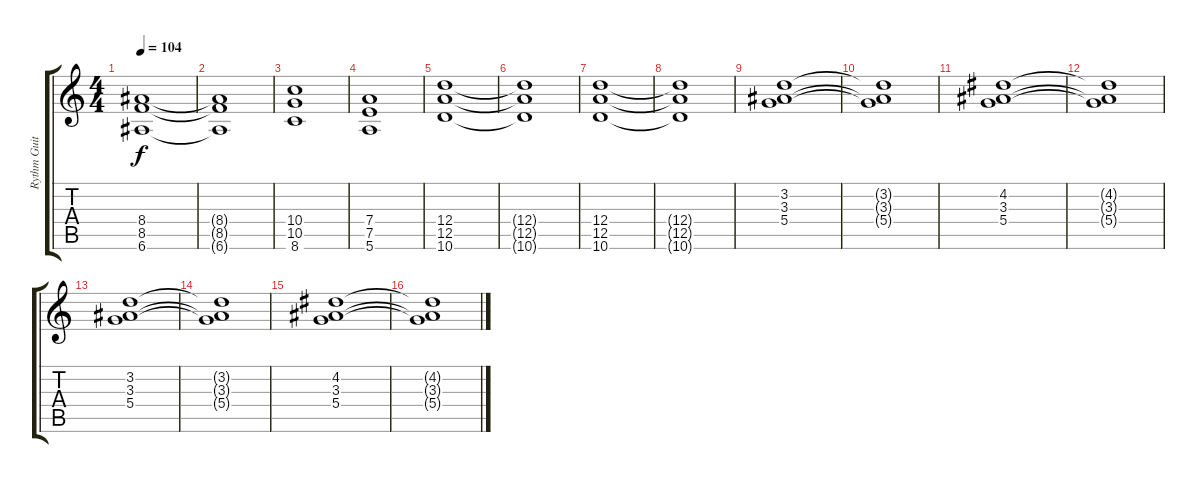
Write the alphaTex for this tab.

\track ("Rythm Guitar" "Rythm Guit") {instrument distortionguitar}
\staff {score tabs}
\tuning (E4 B3 G3 D3 A2 E2) {hide}
\ts (4 4)
\tempo 104
\clef g2
\ks c
(8.4 8.5 6.6).1{dy f instrument distortionguitar} |
(8.4{t} 8.5{t} 6.6{t}).1 |
(10.4 10.5 8.6).1 |
(7.4 7.5 5.6).1 |
(12.4 12.5 10.6).1 |
(12.4{t} 12.5{t} 10.6{t}).1 |
(12.4 12.5 10.6).1 |
(12.4{t} 12.5{t} 10.6{t}).1 |
(3.2 3.3 5.4).1{instrument electricguitarclean} |
(3.2{t} 3.3{t} 5.4{t}).1 |
(4.2 3.3 5.4).1 |
(4.2{t} 3.3{t} 5.4{t}).1 |
(3.2 3.3 5.4).1 |
(3.2{t} 3.3{t} 5.4{t}).1 |
(4.2 3.3 5.4).1 |
(4.2{t} 3.3{t} 5.4{t}).1
